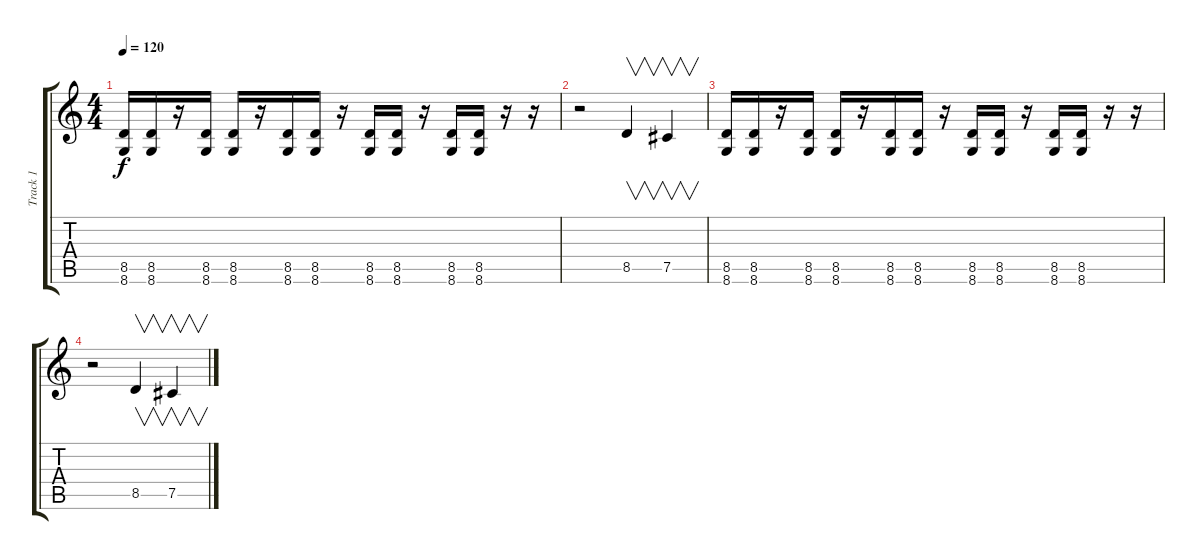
\track ("Track 1" "Track 1") {instrument distortionguitar}
\staff {score tabs}
\tuning (Db4 Ab3 E3 B2 Gb2 B1) {hide}
\ts (4 4)
\tempo 120
\clef g2
\ks c
(8.5 8.6).16{dy f} (8.5 8.6).16 r.16 (8.5 8.6).16 (8.5 8.6).16 r.16 (8.5 8.6).16 (8.5 8.6).16 r.16 (8.5 8.6).16 (8.5 8.6).16 r.16 (8.5 8.6).16 (8.5 8.6).16 r.16 r.16 |
r.2 8.5.4{v} 7.5.4{v} |
(8.5 8.6).16 (8.5 8.6).16 r.16 (8.5 8.6).16 (8.5 8.6).16 r.16 (8.5 8.6).16 (8.5 8.6).16 r.16 (8.5 8.6).16 (8.5 8.6).16 r.16 (8.5 8.6).16 (8.5 8.6).16 r.16 r.16 |
r.2 8.5.4{v} 7.5.4{v}
